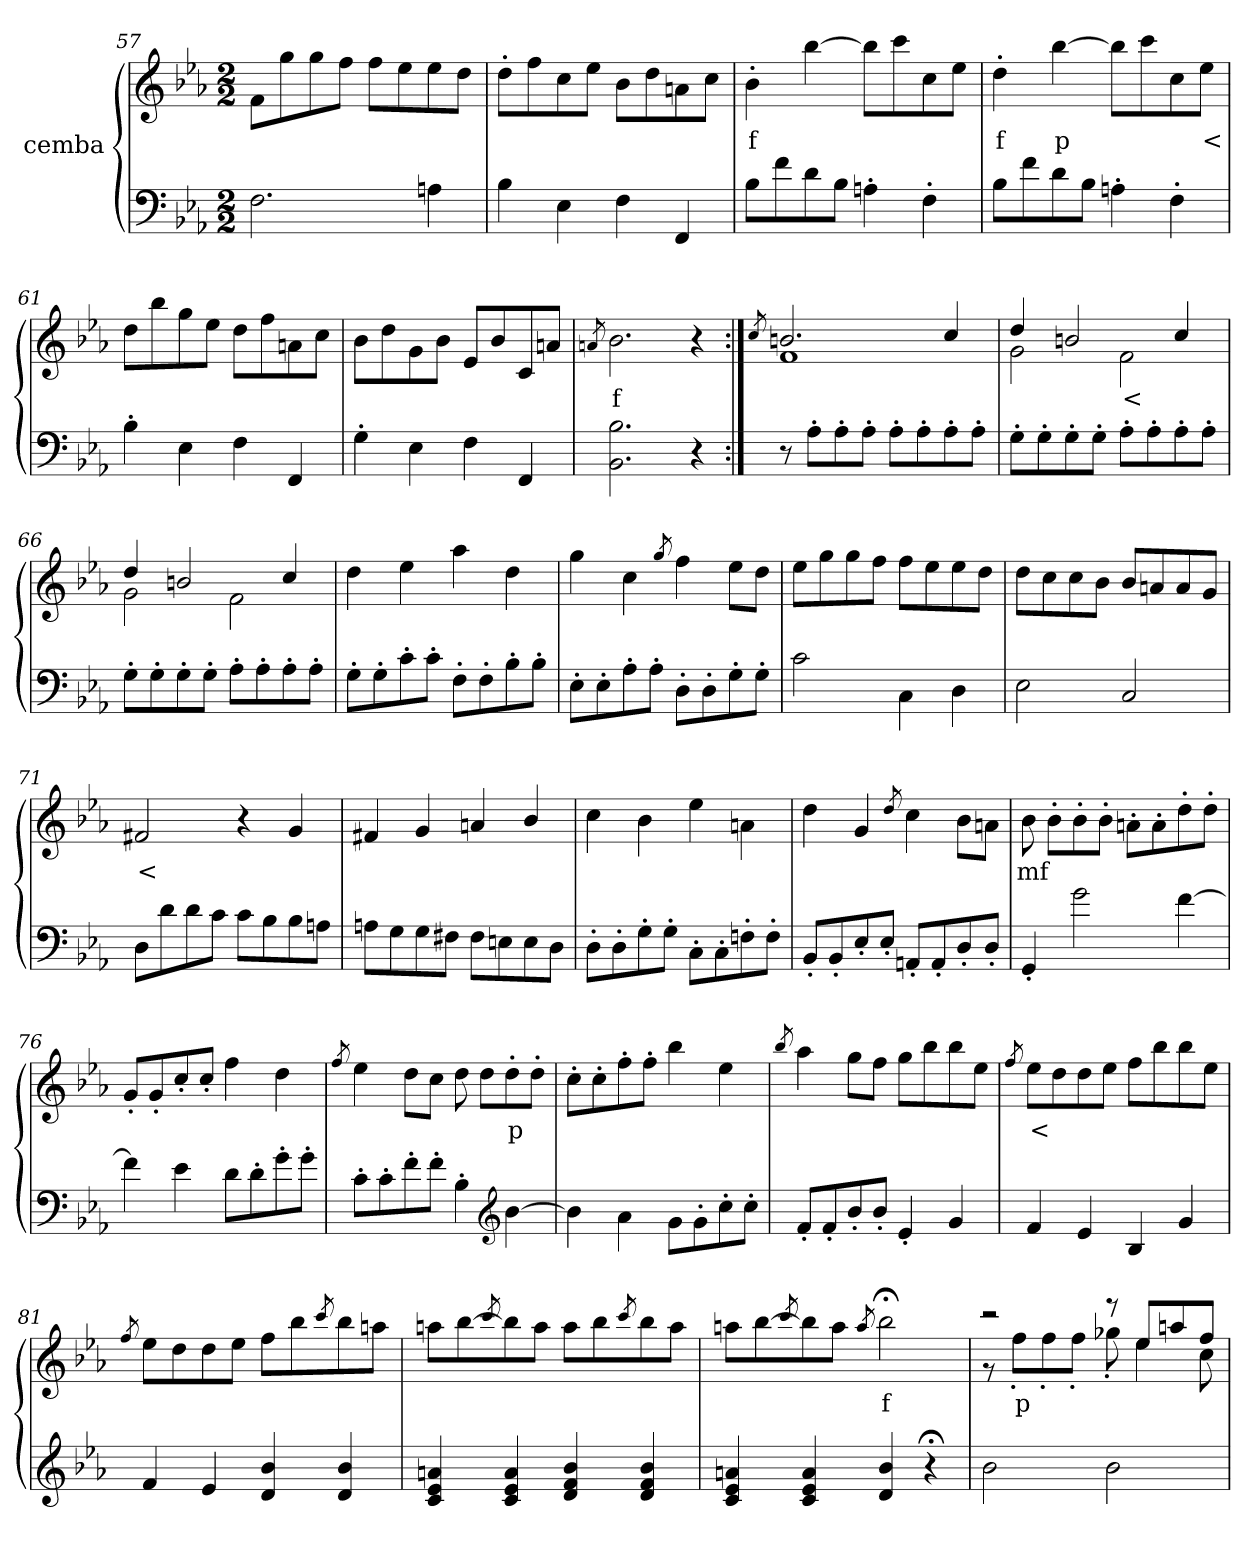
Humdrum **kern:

**kern	**kern	**text
*part2	*part1	*part1
*staff2	*staff1	*staff1
*I"cemba	*I"cemba	*
*clefF4	*clefG2	*
*k[b-e-a-]	*k[b-e-a-]	*
*E-:	*E-:	*
*M2/2	*M2/2	*
=57	=57	=57
2.F\	8f\L	.
.	8gg\	.
.	8gg\	.
.	8ff\J	.
.	8ff\L	.
.	8ee-\	.
4An\	8ee-\	.
.	8dd\J	.
=58	=58	=58
4B-\	8dd'>\L	.
.	8ff\	.
4E-\	8cc\	.
.	8ee-\J	.
4F\	8b-\L	.
.	8dd\	.
4FF/	8an\	.
.	8cc\J	.
=59	=59	=59
8B-\L	4b-'>\	f
8f\	.	.
8d\	[4bb-\	.
8B-\J	.	.
4An'>\	8bb-\L]	.
.	8ccc\	.
4F'>\	8cc\	.
.	8ee-\J	.
=60	=60	=60
8B-\L	4dd'>\	f
8f\	.	.
8d\	[4bb-\	p
8B-\J	.	.
4An'>\	8bb-\L]	.
.	8ccc\	.
4F'>\	8cc\	.
.	8ee-\J	<
=61	=61	=61
4B-'>\	8dd\L	.
.	8bb-\	.
4E-\	8gg\	.
.	8ee-\J	.
4F\	8dd\L	.
.	8ff\	.
4FF/	8an\	.
.	8cc\J	.
=62	=62	=62
4G'>\	8b-\L	.
.	8dd\	.
4E-\	8g\	.
.	8b-\J	.
4F\	8e-/L	.
.	8b-/	.
4FF/	8c/	.
.	8an/J	.
=63	=63	=63
.	8qan/	.
2.BB-\ 2.B-\	2.b-\	f
4r	4r	.
=64:|!	=64:|!	=64:|!
.	8qcc/	.
*	*^	*
8r	2.bn/	1f	.
8A-'>\L	.	.	.
8A-'>\	.	.	.
8A-'>\J	.	.	.
8A-'>\L	.	.	.
8A-'>\	.	.	.
8A-'>\	4cc/	.	.
8A-'>\J	.	.	.
=65	=65	=65	=65
8G'>\L	4dd/	2g\	.
8G'>\	.	.	.
8G'>\	2bn/	.	.
8G'>\J	.	.	.
8A-'>\L	.	2f\	<
8A-'>\	.	.	.
8A-'>\	4cc/	.	.
8A-'>\J	.	.	.
=66	=66	=66	=66
8G'>\L	4dd/	2g\	.
8G'>\	.	.	.
8G'>\	2bn/	.	.
8G'>\J	.	.	.
8A-'>\L	.	2f\	.
8A-'>\	.	.	.
8A-'>\	4cc/	.	.
8A-'>\J	.	.	.
*	*v	*v	*
=67	=67	=67
8G'>\L	4dd\	.
8G'>\	.	.
8c'>\	4ee-\	.
8c'>\J	.	.
8F'>\L	4aa-\	.
8F'>\	.	.
8B-'>\	4dd\	.
8B-'>\J	.	.
=68	=68	=68
8E-'>\L	4gg\	.
8E-'>\	.	.
8A-'>\	4cc\	.
8A-'>\J	.	.
.	8qgg/	.
8D'>\L	4ff\	.
8D'>\	.	.
8G'>\	8ee-\L	.
8G'>\J	8dd\J	.
=69	=69	=69
2c\	8ee-\L	.
.	8gg\	.
.	8gg\	.
.	8ff\J	.
4C\	8ff\L	.
.	8ee-\	.
4D\	8ee-\	.
.	8dd\J	.
=70	=70	=70
2E-\	8dd\L	.
.	8cc\	.
.	8cc\	.
.	8b-\J	.
2C/	8b-/L	.
.	8an/	.
.	8a/	.
.	8g/J	.
=71	=71	=71
8D\L	2f#X/	<
8d\	.	.
8d\	.	.
8c\J	.	.
8c\L	4r	.
8B-\	.	.
8B-\	4g/	.
8An\J	.	.
=72	=72	=72
8An\L	4f#X/	.
8G\	.	.
8G\	4g/	.
8F#X\J	.	.
8F#\L	4an/	.
8En\	.	.
8E\	4b-/	.
8D\J	.	.
=73	=73	=73
8D'>\L	4cc\	.
8D'>\	.	.
8G'>\	4b-\	.
8G'>\J	.	.
8C'>\L	4ee-\	.
8C'>\	.	.
8Fn'>\	4an\	.
8F'>\J	.	.
=74	=74	=74
8BB-'>/L	4dd\	.
8BB-'>/	.	.
8E-'>/	4g/	.
8E-'>/J	.	.
.	8qdd/	.
8AAn'>/L	4cc\	.
8AA'>/	.	.
8D'>/	8b-\L	.
8D'>/J	8an\J	.
=75	=75	=75
4GG'>/	8b-\	mf
.	8b-'>\L	.
2g\	8b-'>\	.
.	8b-'>\J	.
.	8an'>\L	.
.	8a'>\	.
[4f\	8dd'>\	.
.	8dd'>\J	.
=76	=76	=76
4f\]	8g'>/L	.
.	8g'>/	.
4e-\	8cc'>/	.
.	8cc'>/J	.
8d\L	4ff\	.
8d'>\	.	.
8g'>\	4dd\	.
8g'>\J	.	.
=77	=77	=77
.	8qff/	.
8c'>\L	4ee-\	.
8c'>\	.	.
8f'>\	8dd\L	.
8f'>\J	8cc\J	.
4B-'>\	8dd\	.
.	8dd\L	.
*clefG2	*	*
[4b-\	8dd'>\	p
.	8dd'>\J	.
=78	=78	=78
4b-\]	8cc'>\L	.
.	8cc'>\	.
4a-\	8ff'>\	.
.	8ff'>\J	.
8g\L	4bb-\	.
8g'>\	.	.
8cc'>\	4ee-\	.
8cc'>\J	.	.
=79	=79	=79
.	8qbb-/	.
8f'>/L	4aa-\	.
8f'>/	.	.
8b-'>/	8gg\L	.
8b-'>/J	8ff\J	.
4e-'>/	8gg\L	.
.	8bb-\	.
4g/	8bb-\	.
.	8ee-\J	.
=80	=80	=80
.	8qff/	.
4f/	8ee-\L	<
.	8dd\	.
4e-/	8dd\	.
.	8ee-\J	.
4B-/	8ff\L	.
.	8bb-\	.
4g/	8bb-\	.
.	8ee-\J	.
=81	=81	=81
.	8qff/	.
4f/	8ee-\L	.
.	8dd\	.
4e-/	8dd\	.
.	8ee-\J	.
4d/ 4b-/	8ff\L	.
.	8bb-\	.
.	8qccc/	.
4d/ 4b-/	8bb-\	.
.	8aan\J	.
=82	=82	=82
4c/ 4e-/ 4an/	8aan\L	.
.	[8bb-\	.
.	8qccc/	.
4c/ 4e-/ 4a/	8bb-\]	.
.	8aa\J	.
4d/ 4f/ 4b-/	8aa\L	.
.	8bb-\	.
.	8qccc/	.
4d/ 4f/ 4b-/	8bb-\	.
.	8aa\J	.
=83	=83	=83
4c/ 4e-/ 4an/	8aan\L	.
.	[8bb-\	.
.	8qccc/	.
4c/ 4e-/ 4a/	8bb-\]	.
.	8aa\J	.
.	8qaa/	.
4d/ 4b-/	2bb-;<\	f
4r;<	.	.
=84	=84	=84
*	*^	*
2b-\	2r	8r	.
.	.	8ff'>\L	p
.	.	8ff'>\	.
.	.	8ff'>\J	.
2b-\	8r	8gg-X'>\	.
.	8ee-/L	4ee-\	.
.	8aan/	.	.
.	8ff/J	8cc\	.
*	*v	*v	*
=	=	=
*-	*-	*-
